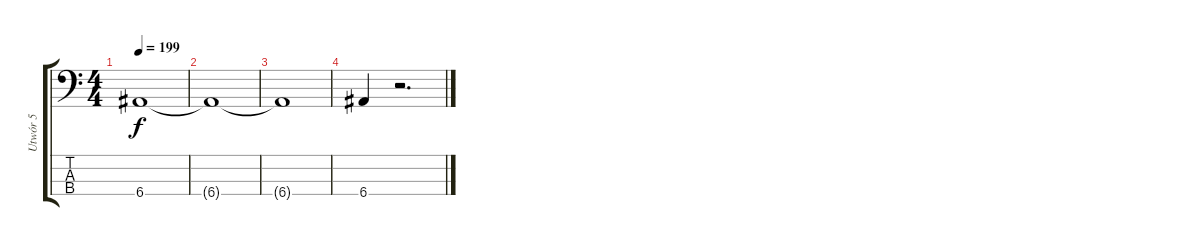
\track ("Utwór 5" "Utwór 5") {instrument electricbassfinger}
\staff {score tabs}
\tuning (G2 D2 A1 E1) {hide}
\ts (4 4)
\tempo 199
\clef f4
\ks c
6.4.1{dy f} |
6.4{t}.1 |
6.4{t}.1 |
6.4.4 r.2{d}
